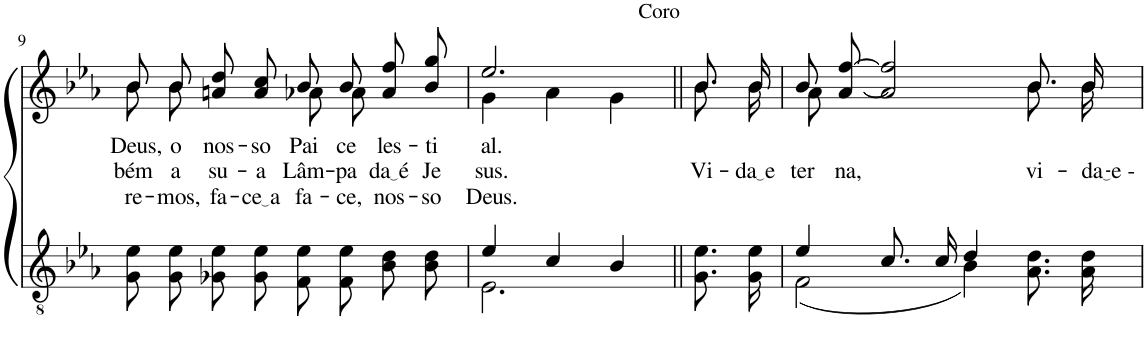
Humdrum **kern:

**kern	**kern	**text	**text	**text
*part2	*part1	*part1	*part1	*part1
*staff2	*staff1	*staff1	*staff1	*staff1
*I"Parte III e IV	*I"Parte I e II	*	*	*
!!LO:PB:g=z
*clefGv2	*clefG2	*	*	*
*Trd4c7	*Trd4c7	*	*	*
*k[b-e-a-]	*k[b-e-a-]	*	*	*
*M4/4	*M4/4	*	*	*
=9	=9	=9	=9	=9
*	*^	*	*	*
!	!	!	!LO:LY:b	!LO:LY:b	!LO:LY:b
8G\ 8e-\L	8b-/L	8b-\L	Deus,	-bém	-re-
!	!	!	!LO:LY:b	!LO:LY:b	!LO:LY:b
8G\ 8e-\J	8b-/J	8b-\J	o	a	-mos,
!	!	!	!LO:LY:b	!LO:LY:b	!LO:LY:b
8G-X\ 8e-\L	8an\ 8dd\L	4ryy	nos-	su-	fa-
!	!	!	!LO:LY:b	!LO:LY:b	!LO:LY:b
8G-\ 8e-\J	8a\ 8cc\J	.	-so	-a	ce a
!	!	!	!LO:LY:b	!LO:LY:b	!LO:LY:b
8F\ 8e-\L	8b-/L	8a-X\L	Pai	Lâm-	fa-
!	!	!	!LO:LY:b	!LO:LY:b	!LO:LY:b
8F\ 8e-\J	8b-/J	8a-\J	ce-	-pa-	-ce,
!	!	!	!LO:LY:b	!LO:LY:b	!LO:LY:b
8B-\ 8d\L	8a-\ 8ff\L	4ryy	-les-	da é	nos-
!	!	!	!LO:LY:b	!LO:LY:b	!LO:LY:b
8B-\ 8d\J	8b-\ 8gg\J	.	-ti-	Je-	-so
=10	=10	=10	=10	=10	=10
*^	*	*	*	*	*
!	!	!	!	!LO:LY:b	!LO:LY:b	!LO:LY:b
4e-/	2.E-\	2.ee-/	4g\	-al.	-sus.	Deus.
4c/	.	.	4a-\	.	.	.
!	!	!	!LO:TX:a:t=Coro	!	!	!
4B-/	.	.	4g\	.	.	.
*v	*v	*	*	*	*	*
=11||	=11||	=11||	=11||	=11||	=11||
!	!	!	!	!LO:LY:b	!
8.G\ 8.e-\L	8.b-\L	8.b-/L	.	Vi-	.
!	!	!	!	!LO:LY:b	!
16G\ 16e-\Jk	16b-\Jk	16b-/Jk	.	da e	.
=12	=12	=12	=12	=12	=12
*^	*	*	*	*	*
!	!	!	!	!	!LO:LY:b	!
4e-/	(2F\	8b-\L	8a-\L	.	ter-	.
!	!	!	!	!	!LO:LY:b	!
.	.	[8a-\ [8ff\J	8ryy	.	-na,	.
*	*	*v	*v	*	*	*
8.c/L	.	2a-/] 2ff/]	.	.	.
16c/Jk	.	.	.	.	.
4d/	4B-\)	.	.	.	.
*	*	*^	*	*	*
!	!	!	!	!	!LO:LY:b	!
4ryy	8.A-\ 8.d\L	8.b-/L	8.b-\	.	vi-	.
!	!	!	!	!	!LO:LY:b	!
.	16A-\ 16d\Jk	16b-/Jk	16b-\Jk	.	da e -	.
*v	*v	*	*	*	*	*
*	*v	*v	*	*	*
=	=	=	=	=
*-	*-	*-	*-	*-
